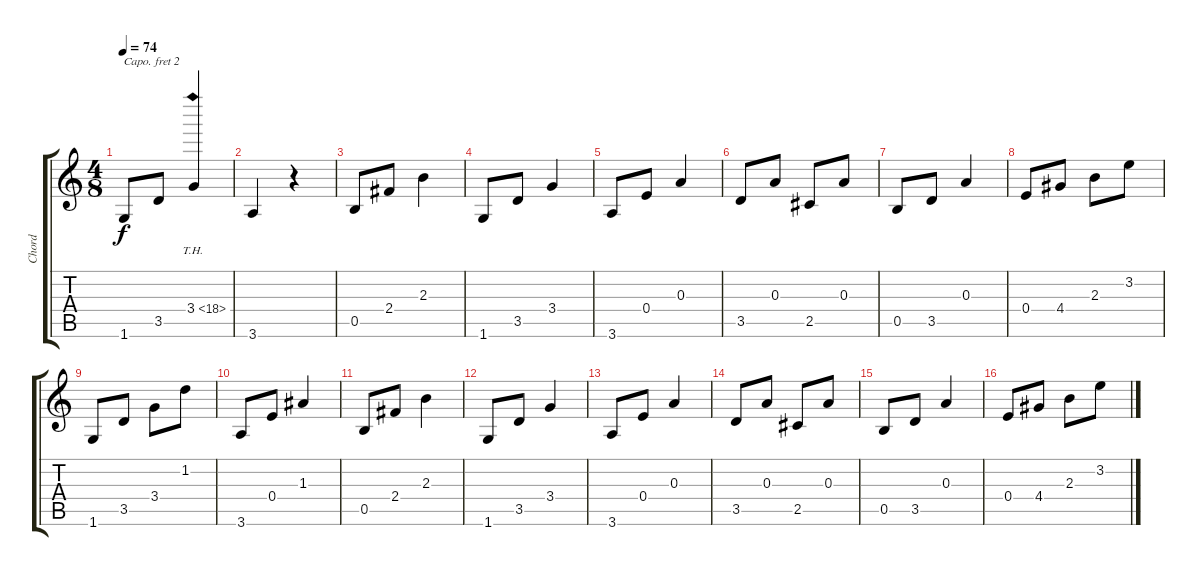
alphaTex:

\track ("Chord" "Chord") {instrument acousticguitarnylon}
\staff {score tabs}
\capo 2
\tuning (E4 B3 G3 D3 A2 E2) {hide}
\ts (4 8)
\tempo 74
\clef g2
\ks c
1.6.8{dy f} 3.5.8 3.4{th 15}.4 |
3.6.4 r.4 |
0.5.8 2.4.8 2.3.4 |
1.6.8 3.5.8 3.4.4 |
3.6.8 0.4.8 0.3.4 |
3.5.8 0.3.8 2.5.8 0.3.8 |
0.5.8 3.5.8 0.3.4 |
0.4.8 4.4.8 2.3.8 3.2.8 |
1.6.8 3.5.8 3.4.8 1.2.8 |
3.6.8 0.4.8 1.3.4 |
0.5.8 2.4.8 2.3.4 |
1.6.8 3.5.8 3.4.4 |
3.6.8 0.4.8 0.3.4 |
3.5.8 0.3.8 2.5.8 0.3.8 |
0.5.8 3.5.8 0.3.4 |
0.4.8 4.4.8 2.3.8 3.2.8
